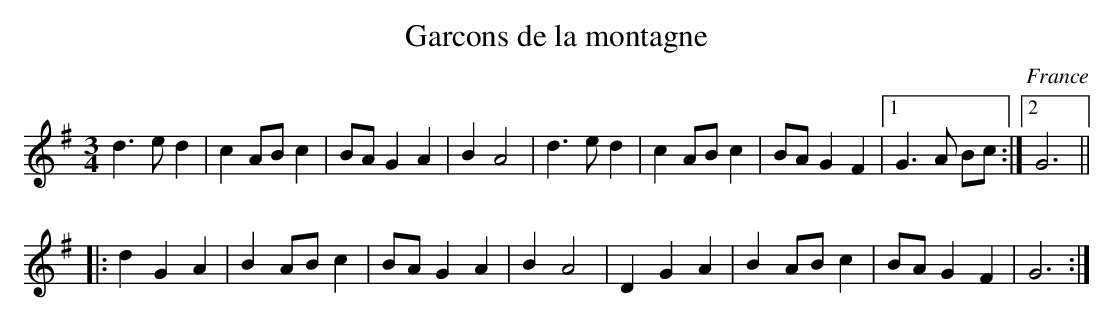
X:1
T:Garcons de la montagne
O:France
M:3/4
K:G
d3ed2|c2ABc2|BAG2A2|B2A4|\
d3ed2|c2ABc2|BAG2F2|1 G3A Bc:|2 G6||
|:d2G2A2|B2ABc2|BAG2A2|B2A4|\
D2G2A2|B2ABc2|BAG2F2|G6:|
